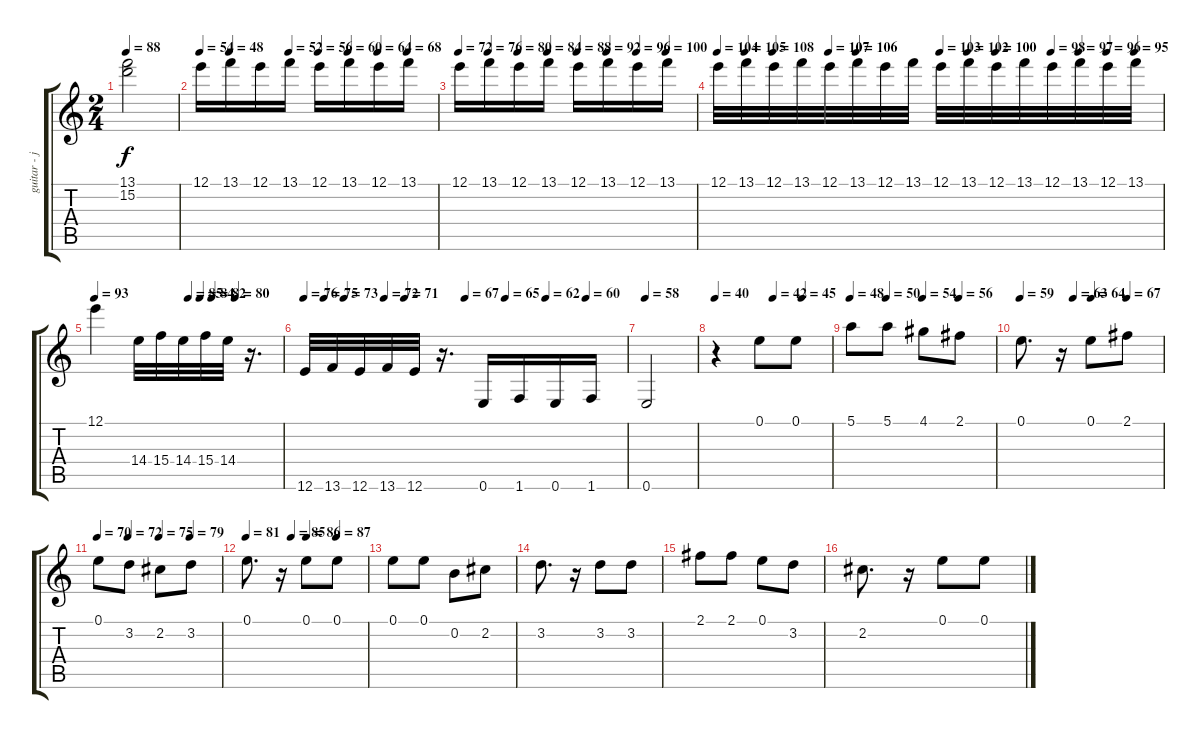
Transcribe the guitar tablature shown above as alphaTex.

\track ("guitar - jubing" "guitar - j") {instrument acousticguitarnylon}
\staff {score tabs}
\tuning (E4 B3 G3 D3 A2 E2) {hide}
\ts (2 4)
\tempo 88
\clef g2
\ks c
(13.1 15.2).2{dy f} |
\tempo 54
\tempo (48 0.125)
\tempo (52 0.375)
\tempo (56 0.5)
\tempo (60 0.625)
\tempo (64 0.75)
\tempo (68 0.875)
12.1.16 13.1.16 12.1.16 13.1.16 12.1.16 13.1.16 12.1.16 13.1.16 |
\tempo 72
\tempo (76 0.125)
\tempo (80 0.25)
\tempo (84 0.375)
\tempo (88 0.5)
\tempo (92 0.625)
\tempo (96 0.75)
\tempo (100 0.875)
12.1.16 13.1.16 12.1.16 13.1.16 12.1.16 13.1.16 12.1.16 13.1.16 |
\tempo 104
\tempo (105 0.0625)
\tempo (108 0.125)
\tempo (107 0.25)
\tempo (106 0.3125)
\tempo (103 0.5)
\tempo (102 0.5625)
\tempo (100 0.625)
\tempo (98 0.75)
\tempo (97 0.8125)
\tempo (96 0.875)
\tempo (95 0.9375)
12.1.32 13.1.32 12.1.32 13.1.32 12.1.32 13.1.32 12.1.32 13.1.32 12.1.32 13.1.32 12.1.32 13.1.32 12.1.32 13.1.32 12.1.32 13.1.32 |
\tempo 93
\tempo (85 0.5)
\tempo (84 0.5625)
\tempo (82 0.625)
\tempo (80 0.75)
12.1.4 14.4.32 15.4.32 14.4.32 15.4.32 14.4.32 r.16{d} |
\tempo 76
\tempo (75 0.0625)
\tempo (73 0.125)
\tempo (72 0.25)
\tempo (71 0.3125)
\tempo (67 0.5)
\tempo (65 0.625)
\tempo (62 0.75)
\tempo (60 0.875)
12.6.32 13.6.32 12.6.32 13.6.32 12.6.32 r.16{d} 0.6.16 1.6.16 0.6.16 1.6.16 |
\tempo 58
0.6.2 |
\tempo 40
\tempo (42 0.5)
\tempo (45 0.75)
r.4 0.1.8 0.1.8 |
\tempo 48
\tempo (50 0.25)
\tempo (54 0.5)
\tempo (56 0.75)
5.1.8 5.1.8 4.1.8 2.1.8 |
\tempo 59
\tempo (63 0.375)
\tempo (64 0.5)
\tempo (67 0.75)
0.1.8{d} r.16 0.1.8 2.1.8 |
\tempo 70
\tempo (72 0.25)
\tempo (75 0.5)
\tempo (79 0.75)
0.1.8 3.2.8 2.2.8 3.2.8 |
\tempo 81
\tempo (85 0.375)
\tempo (86 0.5)
\tempo (87 0.75)
0.1.8{d} r.16 0.1.8 0.1.8 |
0.1.8 0.1.8 0.2.8 2.2.8 |
3.2.8{d} r.16 3.2.8 3.2.8 |
2.1.8 2.1.8 0.1.8 3.2.8 |
2.2.8{d} r.16 0.1.8 0.1.8
